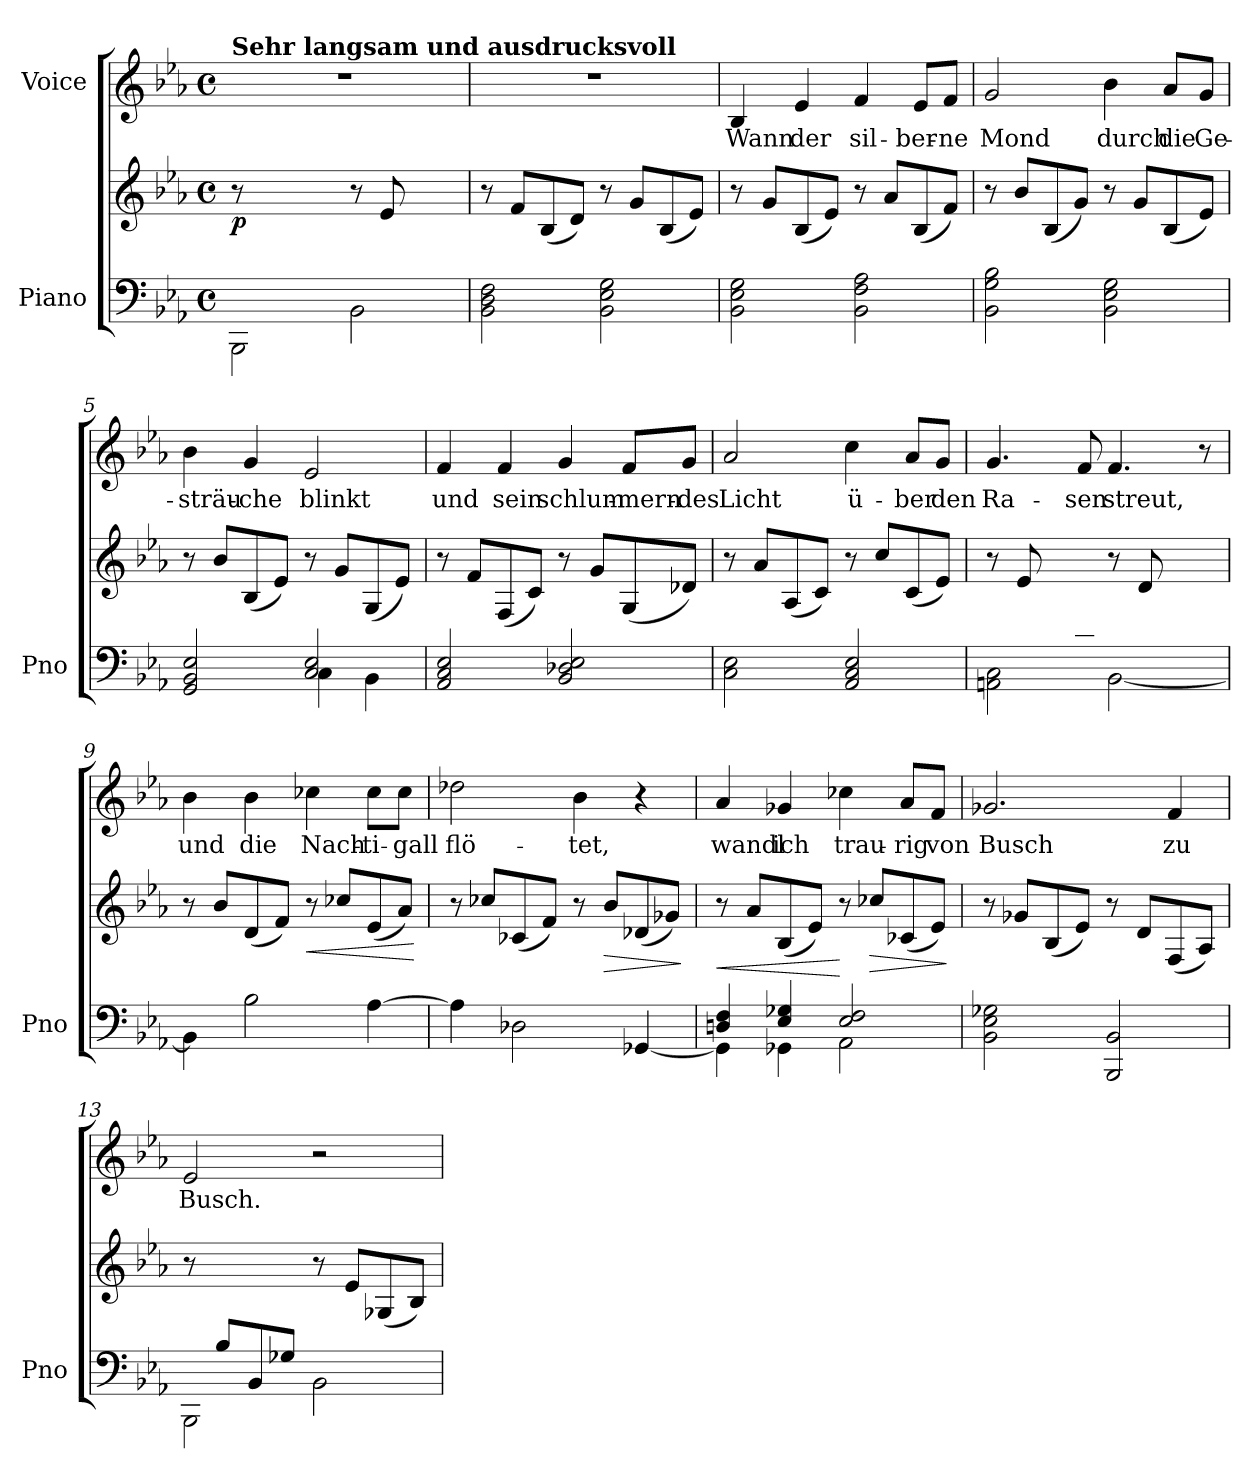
**kern	**kern	**dynam	**kern	**text
*part2	*part2	*part2	*part1	*part1
*staff3	*staff2	*staff2/3	*staff1	*staff1
*I"Piano	*	*	*I"Voice	*
*I'Pno	*	*	*	*
*clefF4	*clefG2	*	*clefG2	*
*k[b-e-a-]	*k[b-e-a-]	*	*k[b-e-a-]	*
*M4/4	*M4/4	*	*M4/4	*
*met(c)	*met(c)	*	*met(c)	*
=1	=1	=1	=1	=1
*^	*	*	*	*
!	!	!	!	!LO:TX:a:B:t=Sehr langsam und ausdrucksvoll	!
!	!	!	!LO:DY:b	!	!
8ryy	2BBB-\	8r	p	1r	.
8B-/L	.	4.ryy	.	.	.
8BB-/	.	.	.	.	.
8G/J	.	.	.	.	.
4ryy	2BB-\	8r	.	.	.
.	.	8e-/L	.	.	.
8G/	.	4ryy	.	.	.
8B-/J	.	.	.	.	.
*v	*v	*	*	*	*
=2	=2	=2	=2	=2
2BB-\ 2D\ 2F\	8r	.	1r	.
.	8f/L	.	.	.
.	(<8B-/	.	.	.
.	8d/J)	.	.	.
2BB-\ 2E-\ 2G\	8r	.	.	.
.	8g/L	.	.	.
.	(<8B-/	.	.	.
.	8e-/J)	.	.	.
=3	=3	=3	=3	=3
!	!	!	!	!LO:LY:b
2BB-\ 2E-\ 2G\	8r	.	4B-/	Wann
.	8g/L	.	.	.
!	!	!	!	!LO:LY:b
.	(<8B-/	.	4e-/	der
.	8e-/J)	.	.	.
!	!	!	!	!LO:LY:b
2BB-\ 2F\ 2A-\	8r	.	4f/	sil-
.	8a-/L	.	.	.
!	!	!	!	!LO:LY:b
.	(<8B-/	.	8e-/L	-ber-
!	!	!	!	!LO:LY:b
.	8f/J)	.	8f/J	-ne
!!LO:LB:g=z
=4	=4	=4	=4	=4
!	!	!	!	!LO:LY:b
2BB-\ 2G\ 2B-\	8r	.	2g/	Mond
.	8b-/L	.	.	.
.	(<8B-/	.	.	.
.	8g/J)	.	.	.
!	!	!	!	!LO:LY:b
2BB-\ 2E-\ 2G\	8r	.	4b-\	durch
.	8g/L	.	.	.
!	!	!	!	!LO:LY:b
.	(<8B-/	.	8a-/L	die
!	!	!	!	!LO:LY:b
.	8e-/J)	.	8g/J	Ge-
=5	=5	=5	=5	=5
*^	*	*	*	*
!	!	!	!	!	!LO:LY:b
2GG/ 2BB-/ 2E-/	2ryy	8r	.	4b-\	-sträu-
.	.	8b-/L	.	.	.
!	!	!	!	!	!LO:LY:b
.	.	(<8B-/	.	4g/	-che
.	.	8e-/J)	.	.	.
!	!	!	!	!	!LO:LY:b
2C/ 2E-/	4C\	8r	.	2e-/	blinkt
.	.	8g/L	.	.	.
.	4BB-\	(<8G/	.	.	.
.	.	8e-/J)	.	.	.
*v	*v	*	*	*	*
=6	=6	=6	=6	=6
!	!	!	!	!LO:LY:b
2AA-/ 2C/ 2E-/	8r	.	4f/	und
.	8f/L	.	.	.
!	!	!	!	!LO:LY:b
.	(<8F/	.	4f/	sein
.	8c/J)	.	.	.
!	!	!	!	!LO:LY:b
2BB-/ 2D-X/ 2E-/	8r	.	4g/	schlum-
.	8g/L	.	.	.
!	!	!	!	!LO:LY:b
.	(<8G/	.	8f/L	-mern-
!	!	!	!	!LO:LY:b
.	8d-X/J)	.	8g/J	-des
=7	=7	=7	=7	=7
!	!	!	!	!LO:LY:b
2C\ 2E-\	8r	.	2a-/	Licht
.	8a-/L	.	.	.
.	(<8A-/	.	.	.
.	8c/J)	.	.	.
!	!	!	!	!LO:LY:b
2AA-/ 2C/ 2E-/	8r	.	4cc\	ü-
.	8cc/L	.	.	.
!	!	!	!	!LO:LY:b
.	(<8c/	.	8a-/L	-ber
!	!	!	!	!LO:LY:b
.	8e-/J)	.	8g/J	den
!!LO:LB:g=z
=8	=8	=8	=8	=8
*^	*	*	*	*
!	!	!	!	!	!LO:LY:b
4ryy	2AAn\ 2C\	8r	.	4.g/	Ra-
.	.	8e-/L	.	.	.
8E-/	.	4ryy	.	.	.
!	!	!	!	!	!LO:LY:b
8c/J	.	.	.	8f/	-sen
!	!	!	!	!	!LO:LY:b
4ryy	[2BB-\	8r	.	4.f/	streut,
.	.	8d/L	.	.	.
8D/	.	4ryy	.	.	.
8B-/J	.	.	.	8r	.
*v	*v	*	*	*	*
=9	=9	=9	=9	=9
!	!	!	!	!LO:LY:b
4BB-\]	8r	.	4b-\	und
.	8b-/L	.	.	.
!	!	!	!	!LO:LY:b
2B-\	(<8d/	.	4b-\	die
.	8f/J)	.	.	.
!	!	!LO:HP:b	!	!LO:LY:b
.	8r	<	4cc-X\	Nach-
.	8cc-X/L	.	.	.
!	!	!	!	!LO:LY:b
[4A-\	(<8e-/	.	8cc-\L	-ti-
!	!	!	!	!LO:LY:b
.	8a-/J)	.	8cc-\J	-gall
.	.	[	.	.
=10	=10	=10	=10	=10
!	!	!	!	!LO:LY:b
4A-\]	8r	.	2dd-X\	flö-
.	8cc-X/L	.	.	.
2D-X\	(<8c-X/	.	.	.
.	8f/J)	.	.	.
!	!	!	!	!LO:LY:b
.	8r	.	4b-\	-tet,
!	!	!LO:HP:b	!	!
.	8b-/L	>	.	.
[4GG-X/	(<8d-X/	.	4r	.
.	8g-X/J)	.	.	.
.	.	]	.	.
=11	=11	=11	=11	=11
*^	*	*	*	*
!	!	!	!LO:HP:b	!	!LO:LY:b
4Dn/ 4F/	4GG-\]	8r	<	4a-/	wandl
.	.	8a-/L	.	.	.
!	!	!	!	!	!LO:LY:b
4E-/ 4G-X/	4GG-X\	(<8B-/	.	4g-X/	ich
.	.	8e-/J)	.	.	.
!	!	!	!	!	!LO:LY:b
2E-/ 2F/	2AA-\	8r	[	4cc-X\	trau-
!	!	!	!LO:HP:b	!	!
.	.	8cc-X/L	>	.	.
!	!	!	!	!	!LO:LY:b
.	.	(<8c-X/	.	8a-/L	-rig
!	!	!	!	!	!LO:LY:b
.	.	8e-/J)	.	8f/J	von
*v	*v	*	*	*	*
.	.	]	.	.
!!LO:LB:g=z
=12	=12	=12	=12	=12
!	!	!	!	!LO:LY:b
2BB-\ 2E-\ 2G-X\	8r	.	2.g-X/	Busch
.	8g-X/L	.	.	.
.	(<8B-/	.	.	.
.	8e-/J)	.	.	.
2BBB-/ 2BB-/	8r	.	.	.
.	8d/L	.	.	.
!	!	!	!	!LO:LY:b
.	(<8F/	.	4f/	zu
.	8A-/J)	.	.	.
=13	=13	=13	=13	=13
*^	*	*	*	*
!	!	!	!	!	!LO:LY:b
8ryy	2BBB-\	8r	.	2e-/	Busch.
8B-/L	.	4.ryy	.	.	.
8BB-/	.	.	.	.	.
8G-X/J	.	.	.	.	.
2ryy	2BB-\	8r	.	2r	.
.	.	8e-/L	.	.	.
.	.	(<8G-X/	.	.	.
.	.	8B-/J)	.	.	.
*v	*v	*	*	*	*
=	=	=	=	=
*-	*-	*-	*-	*-
